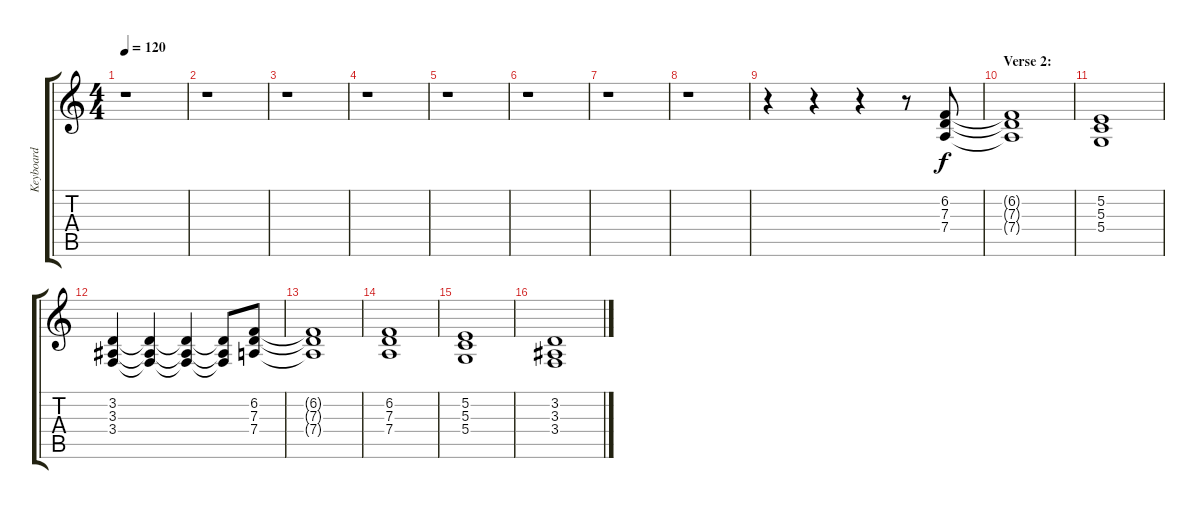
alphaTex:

\track ("Keyboard" "Keyboard") {instrument stringensemble1}
\staff {score tabs}
\tuning (E4 B3 G3 D3 A2 E2) {hide}
\ts (4 4)
\tempo 120
\clef g2
\ks c
r.1{dy f} |
r.1 |
r.1 |
r.1 |
r.1 |
r.1 |
r.1 |
r.1 |
r.4{volume 8 instrument stringensemble1} r.4 r.4 r.8 (6.2 7.3 7.4).8 |
\section ("" "Verse 2:")
(6.2{t} 7.3{t} 7.4{t}).1 |
(5.2 5.3 5.4).1 |
(3.2 3.3 3.4).4 (3.2{t} 3.3{t} 3.4{t}).4 (3.2{t} 3.3{t} 3.4{t}).4 (3.2{t} 3.3{t} 3.4{t}).8 (6.2 7.3 7.4).8 |
(6.2{t} 7.3{t} 7.4{t}).1 |
(6.2 7.3 7.4).1 |
(5.2 5.3 5.4).1 |
(3.2 3.3 3.4).1
